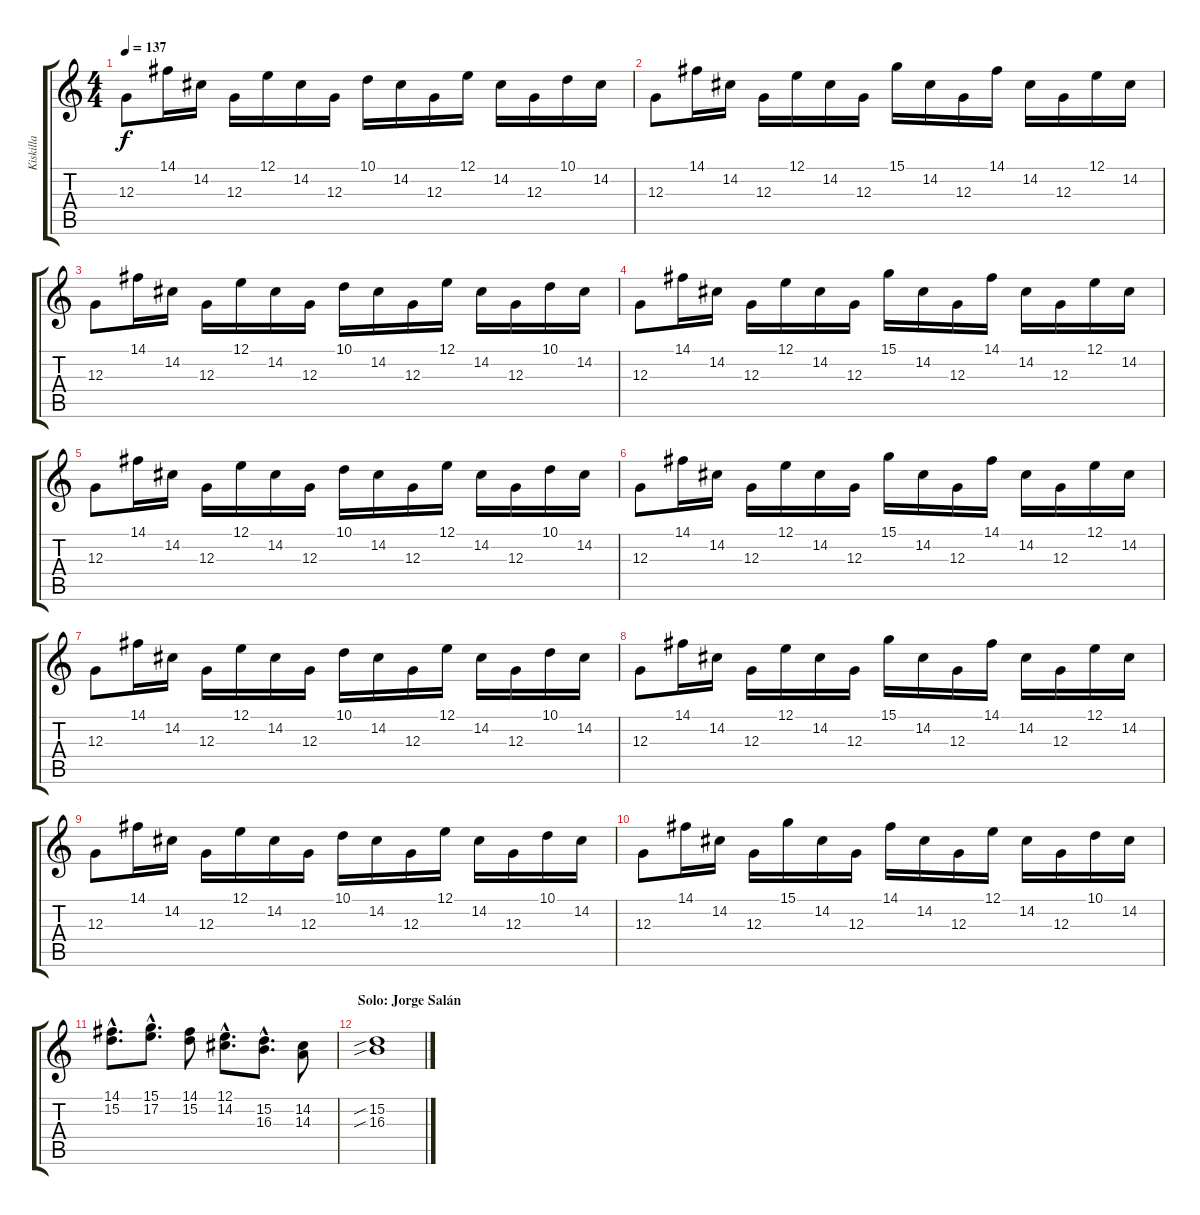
\track ("Kiskilla" "Kiskilla") {instrument brightacousticpiano}
\staff {score tabs}
\tuning (E4 B3 G3 D3 A2 E2) {hide}
\ts (4 4)
\tempo 137
\clef g2
\ks c
12.3.8{dy f} 14.1.16 14.2.16 12.3.16 12.1.16 14.2.16 12.3.16 10.1.16 14.2.16 12.3.16 12.1.16 14.2.16 12.3.16 10.1.16 14.2.16 |
12.3.8 14.1.16 14.2.16 12.3.16 12.1.16 14.2.16 12.3.16 15.1.16 14.2.16 12.3.16 14.1.16 14.2.16 12.3.16 12.1.16 14.2.16 |
12.3.8 14.1.16 14.2.16 12.3.16 12.1.16 14.2.16 12.3.16 10.1.16 14.2.16 12.3.16 12.1.16 14.2.16 12.3.16 10.1.16 14.2.16 |
12.3.8 14.1.16 14.2.16 12.3.16 12.1.16 14.2.16 12.3.16 15.1.16 14.2.16 12.3.16 14.1.16 14.2.16 12.3.16 12.1.16 14.2.16 |
12.3.8 14.1.16 14.2.16 12.3.16 12.1.16 14.2.16 12.3.16 10.1.16 14.2.16 12.3.16 12.1.16 14.2.16 12.3.16 10.1.16 14.2.16 |
12.3.8 14.1.16 14.2.16 12.3.16 12.1.16 14.2.16 12.3.16 15.1.16 14.2.16 12.3.16 14.1.16 14.2.16 12.3.16 12.1.16 14.2.16 |
12.3.8 14.1.16 14.2.16 12.3.16 12.1.16 14.2.16 12.3.16 10.1.16 14.2.16 12.3.16 12.1.16 14.2.16 12.3.16 10.1.16 14.2.16 |
12.3.8 14.1.16 14.2.16 12.3.16 12.1.16 14.2.16 12.3.16 15.1.16 14.2.16 12.3.16 14.1.16 14.2.16 12.3.16 12.1.16 14.2.16 |
12.3.8 14.1.16 14.2.16 12.3.16 12.1.16 14.2.16 12.3.16 10.1.16 14.2.16 12.3.16 12.1.16 14.2.16 12.3.16 10.1.16 14.2.16 |
12.3.8 14.1.16 14.2.16 12.3.16 15.1.16 14.2.16 12.3.16 14.1.16 14.2.16 12.3.16 12.1.16 14.2.16 12.3.16 10.1.16 14.2.16 |
(14.1{hac} 15.2{hac}).8{d} (15.1{hac} 17.2{hac}).8{d} (14.1 15.2).8 (12.1{hac} 14.2{hac}).8{d} (15.2{hac} 16.3{hac}).8{d} (14.2 14.3).8 |
\section ("" "Solo: Jorge Salán")
(15.2{sib} 16.3{sib}).1
